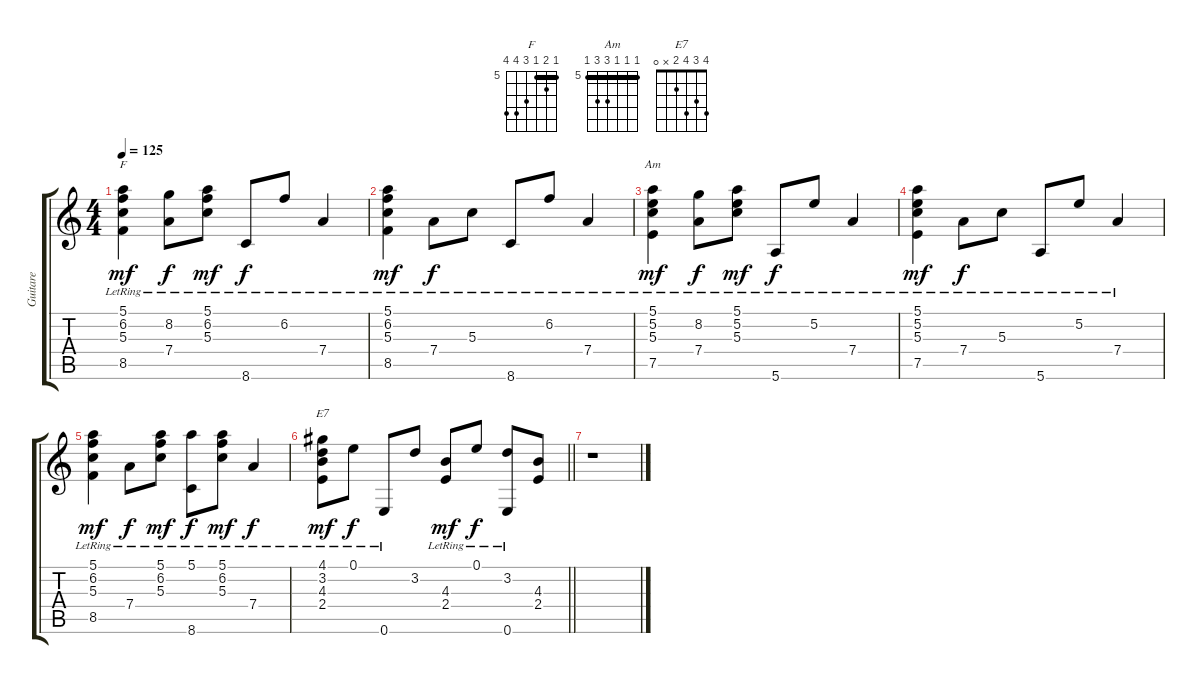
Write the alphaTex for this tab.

\track ("Guitare" "Guitare") {instrument acousticguitarsteel}
\staff {score tabs}
\tuning (E4 B3 G3 D3 A2 E2) {hide}
\chord ("F" 5 6 5 7 8 8) {firstfret 5 barre 5}
\chord ("Am" 5 5 5 7 7 5) {firstfret 5 barre 5}
\chord ("E7" 4 3 4 2 x 0)
\ts (4 4)
\tempo 125
\clef g2
\ks c
(5.1{lr} 6.2{lr} 5.3{lr} 8.5{lr}).4{ch "F" dy mf} (8.2{lr} 7.4{lr}).8{dy f} (5.1{lr} 6.2{lr} 5.3{lr}).8{dy mf} 8.6{lr}.8{dy f} 6.2{lr}.8 7.4{lr}.4 |
(5.1{lr} 6.2{lr} 5.3{lr} 8.5{lr}).4{dy mf} 7.4{lr}.8{dy f} 5.3{lr}.8 8.6{lr}.8 6.2{lr}.8 7.4{lr}.4 |
(5.1{lr} 5.2{lr} 5.3{lr} 7.5{lr}).4{ch "Am" dy mf} (8.2{lr} 7.4{lr}).8{dy f} (5.1{lr} 5.2{lr} 5.3{lr}).8{dy mf} 5.6{lr}.8{dy f} 5.2{lr}.8 7.4{lr}.4 |
(5.1{lr} 5.2{lr} 5.3{lr} 7.5{lr}).4{dy mf} 7.4{lr}.8{dy f} 5.3{lr}.8 5.6{lr}.8 5.2{lr}.8 7.4{lr}.4 |
(5.1{lr} 6.2{lr} 5.3{lr} 8.5{lr}).4{dy mf} 7.4{lr}.8{dy f} (5.1{lr} 6.2{lr} 5.3{lr}).8{dy mf} (5.1{lr} 8.6{lr}).8{dy f} (5.1{lr} 6.2{lr} 5.3{lr}).8{dy mf} 7.4{lr}.4{dy f} |
\barLineRight lightlight
(4.1{lr} 3.2{lr} 4.3{lr} 2.4{lr}).8{ch "E7" dy mf} 0.1{lr}.8{dy f} 0.6{lr}.8 3.2.8 (4.3{lr} 2.4{lr}).8{dy mf} 0.1{lr}.8{dy f} (3.2 0.6{lr}).8 (4.3 2.4).8 |
r.1{txt ""}
